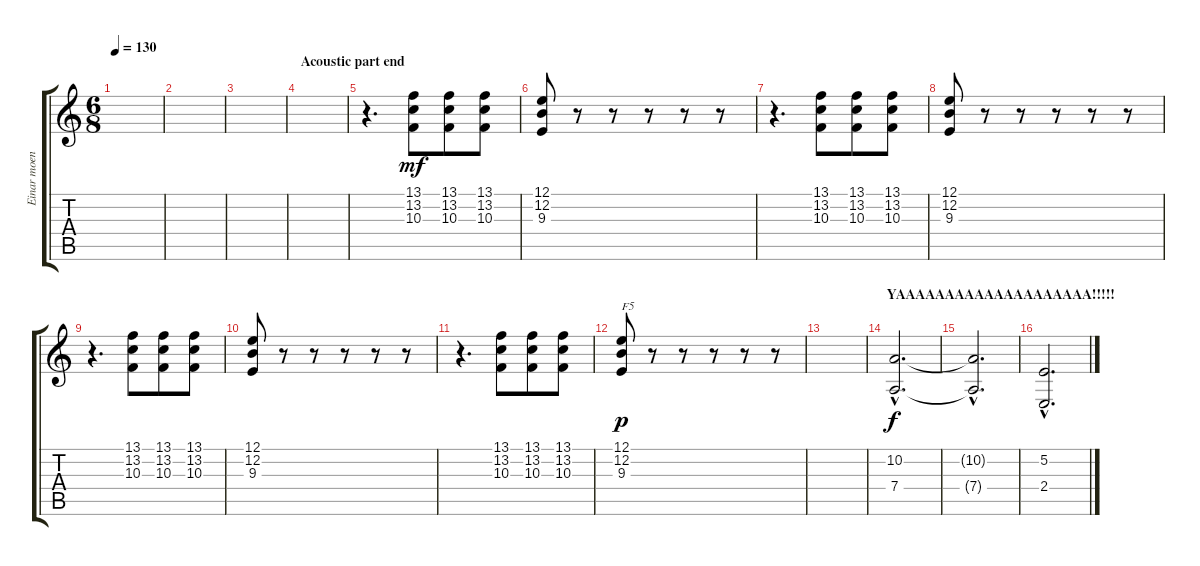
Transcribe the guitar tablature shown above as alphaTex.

\track ("Einar moen (mid)" "Einar moen") {instrument stringensemble1}
\staff {score tabs}
\tuning (E4 B3 G3 D3 A2 E2) {hide}
\ts (6 8)
\tempo 130
\clef g2
\ks c
|
|
|
\section ("" "Acoustic part end")
|
r.4{d} (13.1 13.2 10.3).8{dy mf} (13.1 13.2 10.3).8 (13.1 13.2 10.3).8 |
(12.1 12.2 9.3).8 r.8 r.8 r.8 r.8 r.8 |
r.4{d} (13.1 13.2 10.3).8 (13.1 13.2 10.3).8 (13.1 13.2 10.3).8 |
(12.1 12.2 9.3).8 r.8 r.8 r.8 r.8 r.8 |
r.4{d} (13.1 13.2 10.3).8 (13.1 13.2 10.3).8 (13.1 13.2 10.3).8 |
(12.1 12.2 9.3).8 r.8 r.8 r.8 r.8 r.8 |
r.4{d} (13.1 13.2 10.3).8 (13.1 13.2 10.3).8 (13.1 13.2 10.3).8 |
(12.1 12.2 9.3).8{txt "F5" dy p} r.8 r.8 r.8 r.8 r.8 |
|
\section ("" "YAAAAAAAAAAAAAAAAAAAA!!!!!")
(10.2{hac} 7.4{hac}).2{d dy f} |
(10.2{hac t} 7.4{hac t}).2{d} |
(5.2{hac} 2.4{hac}).2{d}
